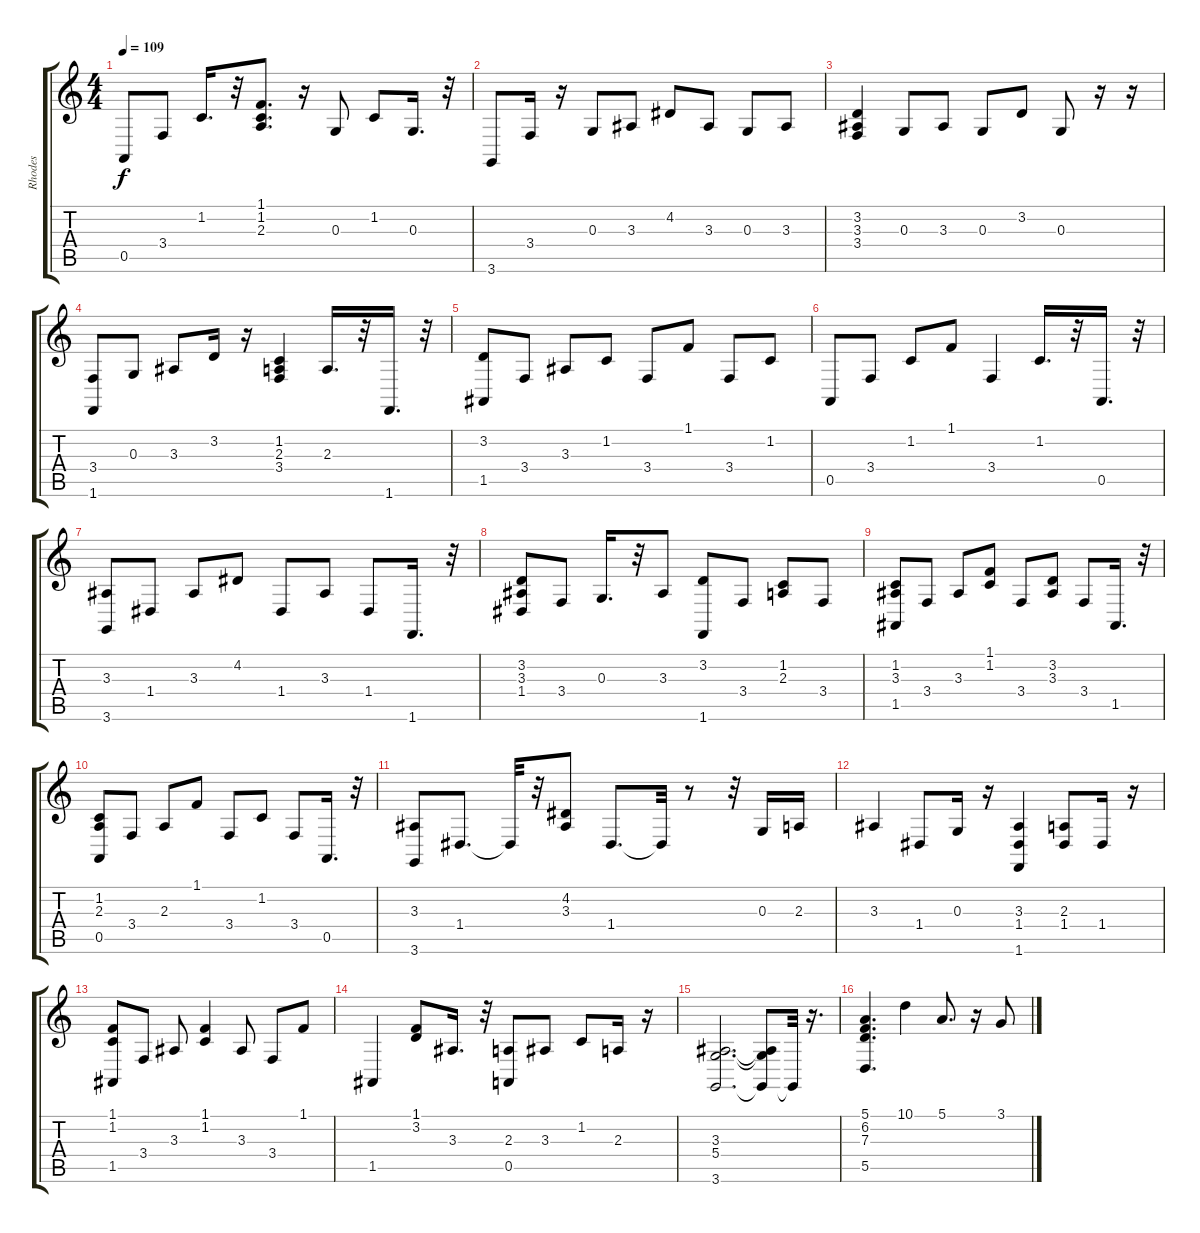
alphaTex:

\track ("Rhodes" "Rhodes") {instrument electricpiano2}
\staff {score tabs}
\tuning (E4 B3 G3 D3 A2 E2) {hide}
\ts (4 4)
\tempo 109
\clef g2
\ks c
0.5.8{dy f} 3.4.8 1.2.16{d} r.32 (1.1 1.2 2.3).8{d} r.16 0.3.8 1.2.8 0.3.16{d} r.32 |
3.6.8 3.4.16 r.16 0.3.8 3.3.8 4.2.8 3.3.8 0.3.8 3.3.8 |
(3.2 3.3 3.4).4 0.3.8 3.3.8 0.3.8 3.2.8 0.3.8 r.16 r.16 |
(3.4 1.6).8 0.3.8 3.3.8 3.2.16 r.16 (1.2 2.3 3.4).4 2.3.16{d} r.32 1.6.16{d} r.32 |
(3.2 1.5).8 3.4.8 3.3.8 1.2.8 3.4.8 1.1.8 3.4.8 1.2.8 |
0.5.8 3.4.8 1.2.8 1.1.8 3.4.4 1.2.16{d} r.32 0.5.16{d} r.32 |
(3.3 3.6).8 1.4.8 3.3.8 4.2.8 1.4.8 3.3.8 1.4.8 1.6.16{d} r.32 |
(3.2 3.3 1.4).8 3.4.8 0.3.16{d} r.32 3.3.8 (3.2 1.6).8 3.4.8 (1.2 2.3).8 3.4.8 |
(1.2 3.3 1.5).8 3.4.8 3.3.8 (1.1 1.2).8 3.4.8 (3.2 3.3).8 3.4.8 1.5.16{d} r.32 |
(1.2 2.3 0.5).8 3.4.8 2.3.8 1.1.8 3.4.8 1.2.8 3.4.8 0.5.16{d} r.32 |
(3.3 3.6).8 1.4.8{d} 1.4{t}.32 r.32 (4.2 3.3).8 1.4.8{d} 1.4{t}.32 r.8 r.32 0.3.16 2.3.16 |
3.3.4 1.4.8 0.3.16 r.16 (3.3 1.4 1.6).4 (2.3 1.4).8 1.4.16 r.16 |
(1.1 1.2 1.5).8 3.4.8 3.3.8 (1.1 1.2).4 3.3.8 3.4.8 1.1.8 |
1.5.4 (1.1 3.2).8 3.3.16{d} r.32 (2.3 0.5).8 3.3.8 1.2.8 2.3.16 r.16 |
(3.3 5.4 3.6).2{d} (3.3{t} 5.4{t} 3.6{t}).8 3.6{t}.32 r.16{d} |
(5.1 6.2 7.3 5.5).4{d} 10.1.4 5.1.8{d} r.16 3.1.8
